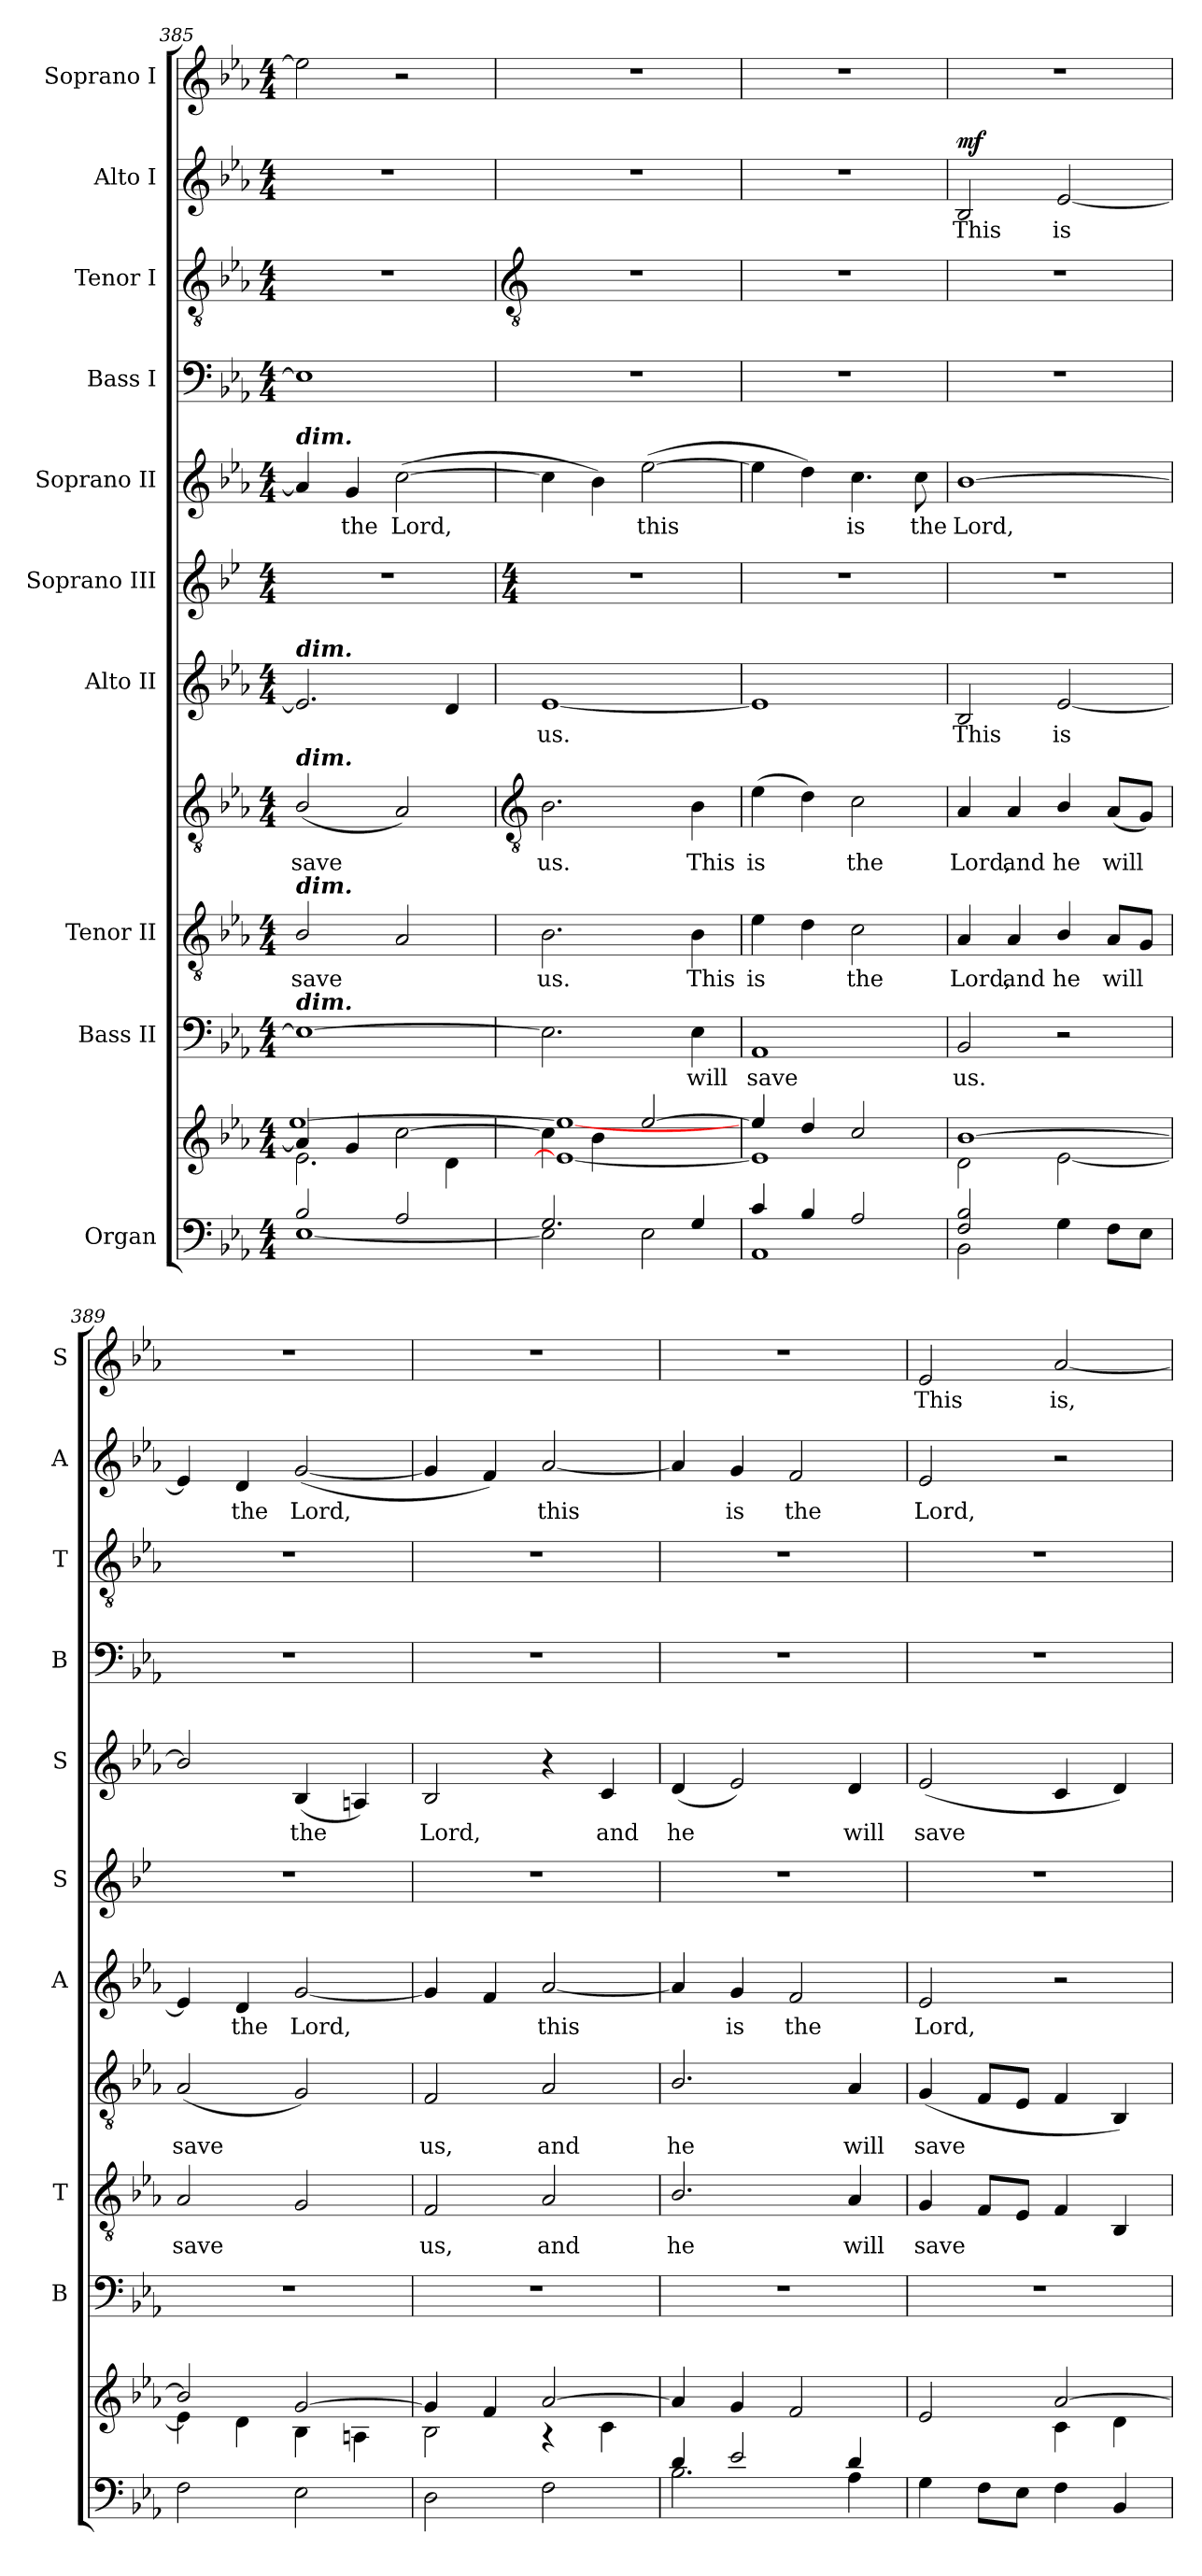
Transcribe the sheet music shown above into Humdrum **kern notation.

**kern	**kern	**kern	**text	**kern	**text	**kern	**text	**kern	**text	**kern	**kern	**text	**kern	**kern	**kern	**text	**dynam	**kern	**text
*part10	*part10	*part9	*part9	*part8	*part8	*part8	*part8	*part7	*part7	*part6	*part5	*part5	*part4	*part3	*part2	*part2	*part2	*part1	*part1
*staff12	*staff11	*staff10	*staff10	*staff9	*staff9	*staff8	*staff8	*staff7	*staff7	*staff6	*staff5	*staff5	*staff4	*staff3	*staff2	*staff2	*staff2	*staff1	*staff1
*I"Organ	*	*I"Bass II	*	*I"Tenor II	*	*	*	*I"Alto II	*	*I"Soprano III	*I"Soprano II	*	*I"Bass I	*I"Tenor I	*I"Alto I	*	*	*I"Soprano I	*
*	*	*I'B	*	*I'T	*	*	*	*I'A	*	*I'S	*I'S	*	*I'B	*I'T	*I'A	*	*	*I'S	*
*clefF4	*clefG2	*clefF4	*	*clefGv2	*	*clefGv2	*	*clefG2	*	*clefG2	*clefG2	*	*clefF4	*clefGv2	*clefG2	*	*	*clefG2	*
*k[b-e-a-]	*k[b-e-a-]	*k[b-e-a-]	*	*k[b-e-a-]	*	*k[b-e-a-]	*	*k[b-e-a-]	*	*k[b-e-]	*k[b-e-a-]	*	*k[b-e-a-]	*k[b-e-a-]	*k[b-e-a-]	*	*	*k[b-e-a-]	*
*E-:	*E-:	*E-:	*	*E-:	*	*E-:	*	*E-:	*	*B-:	*E-:	*	*E-:	*E-:	*E-:	*	*	*E-:	*
*M4/4	*M4/4	*M4/4	*	*M4/4	*	*M4/4	*	*M4/4	*	*M4/4	*M4/4	*	*M4/4	*M4/4	*M4/4	*	*	*M4/4	*
=385	=385	=385	=385	=385	=385	=385	=385	=385	=385	=385	=385	=385	=385	=385	=385	=385	=385	=385	=385
*^	*^	*	*	*	*	*	*	*	*	*	*	*	*	*	*	*	*	*	*
*	*	*	*^	*	*	*	*	*	*	*	*	*	*	*	*	*	*	*	*	*	*
!	!	!	!	!	!	!	!	!	!	!	!	!	!	!LO:TX:a:Bi:t=dim.	!	!	!	!	!	!	!	!
!	!	!	!	!	!	!	!	!	!	!	!LO:TX:a:Bi:t=dim.	!	!	!	!	!	!	!	!	!	!	!
!	!	!	!	!	!	!	!	!	!LO:TX:a:Bi:t=dim.	!	!	!	!	!	!	!	!	!	!	!	!	!
!	!	!	!	!	!	!	!LO:TX:a:Bi:t=dim.	!	!	!	!	!	!	!	!	!	!	!	!	!	!	!
!	!	!	!	!	!LO:TX:a:Bi:t=dim.	!	!	!	!	!	!	!	!	!	!	!	!	!	!	!	!	!
!	!	!	!	!	!	!	!	!LO:LY:b	!	!LO:LY:b	!	!	!	!	!	!	!	!	!	!	!	!
2B-/	[1E-\	4a-]	2.e-\	[1ee-	1E-_	.	2B-/	save	(>2B-/	save	2.e-]	.	1r	4a-]	.	1E-]	1r	1r	.	.	2ee-]	.
!	!	!	!	!	!	!	!	!	!	!	!	!	!	!	!LO:LY:b	!	!	!	!	!	!	!
.	.	4g	.	.	.	.	.	.	.	.	.	.	.	4g	the	.	.	.	.	.	.	.
!	!	!	!	!	!	!	!	!	!	!	!	!	!	!	!LO:LY:b	!	!	!	!	!	!	!
2A-/	.	[2cc\	.	.	.	.	2A-	.	2A-)	.	.	.	.	(>[2cc	Lord,	.	.	.	.	.	2r	.
.	.	.	4d\	.	.	.	.	.	.	.	4d	.	.	.	.	.	.	.	.	.	.	.
*	*	*v	*v	*v	*	*	*	*	*	*	*	*	*	*	*	*	*	*	*	*	*	*
!!LO:LB:g=z
=386	=386	=386	=386	=386	=386	=386	=386	=386	=386	=386	=386	=386	=386	=386	=386	=386	=386	=386	=386	=386
*	*	*	*	*	*	*	*clefGv2	*	*	*	*	*	*	*	*clefGv2	*	*	*	*	*
*	*	*	*	*	*	*	*	*	*	*	*M4/4	*	*	*	*	*	*	*	*	*
*	*	*^	*	*	*	*	*	*	*	*	*	*	*	*	*	*	*	*	*	*
!	!	!	!	!	!	!	!LO:LY:b	!	!LO:LY:b	!	!LO:LY:b	!	!	!	!	!	!	!	!	!	!
2.G/	2E-\]	4cc\]	1e-\_ 1ee-\_	2.E-]	.	2.B-	us.	2.B-	us.	[1e-	us.	1r	4cc]	.	1r	1r	1r	.	.	1r	.
.	.	4b-\	.	.	.	.	.	.	.	.	.	.	4b-)	.	.	.	.	.	.	.	.
!	!	!	!	!	!	!	!	!	!	!	!	!	!	!LO:LY:b	!	!	!	!	!	!	!
.	2E-\	[2ee-/	.	.	.	.	.	.	.	.	.	.	(>[2ee-	this	.	.	.	.	.	.	.
!	!	!	!	!	!LO:LY:b	!	!LO:LY:b	!	!LO:LY:b	!	!	!	!	!	!	!	!	!	!	!	!
4G/	.	.	.	4E-	will	4B-	This	4B-	This	.	.	.	.	.	.	.	.	.	.	.	.
=387	=387	=387	=387	=387	=387	=387	=387	=387	=387	=387	=387	=387	=387	=387	=387	=387	=387	=387	=387	=387	=387
!	!	!	!	!	!LO:LY:b	!	!LO:LY:b	!	!LO:LY:b	!	!	!	!	!	!	!	!	!	!	!	!
4c/	1AA-\	4ee-/]	1e-\]	1AA-	save	4e-	is	(>4e-	is	1e-]	.	1r	4ee-]	.	1r	1r	1r	.	.	1r	.
4B-/	.	4dd/	.	.	.	4d	.	4d)	.	.	.	.	4dd)	.	.	.	.	.	.	.	.
!	!	!	!	!	!	!	!LO:LY:b	!	!LO:LY:b	!	!	!	!	!LO:LY:b	!	!	!	!	!	!	!
2A-/	.	2cc/	.	.	.	2c	the	2c	the	.	.	.	4.cc	is	.	.	.	.	.	.	.
!	!	!	!	!	!	!	!	!	!	!	!	!	!	!LO:LY:b	!	!	!	!	!	!	!
.	.	.	.	.	.	.	.	.	.	.	.	.	8cc	the	.	.	.	.	.	.	.
=388	=388	=388	=388	=388	=388	=388	=388	=388	=388	=388	=388	=388	=388	=388	=388	=388	=388	=388	=388	=388	=388
!	!	!	!	!	!LO:LY:b	!	!LO:LY:b	!	!LO:LY:b	!	!LO:LY:b	!	!	!LO:LY:b	!	!	!	!LO:LY:b	!LO:DY:b	!	!
2F/ 2B-/	2BB-\	[1b-/	2d\	2BB-	us.	4A-	Lord,	4A-	Lord,	2B-	This	1r	[1b-	Lord,	1r	1r	2B-	This	mf	1r	.
!	!	!	!	!	!	!	!LO:LY:b	!	!LO:LY:b	!	!	!	!	!	!	!	!	!	!	!	!
.	.	.	.	.	.	4A-	and	4A-	and	.	.	.	.	.	.	.	.	.	.	.	.
!	!	!	!	!	!	!	!LO:LY:b	!	!LO:LY:b	!	!LO:LY:b	!	!	!	!	!	!	!LO:LY:b	!	!	!
4G\	2ryy	.	[2e-\	2r	.	4B-/	he	4B-/	he	[2e-	is	.	.	.	.	.	[2e-	is	.	.	.
!	!	!	!	!	!	!	!LO:LY:b	!	!LO:LY:b	!	!	!	!	!	!	!	!	!	!	!	!
8F\L	.	.	.	.	.	8A-L	will	(<8A-L	will	.	.	.	.	.	.	.	.	.	.	.	.
8E-\J	.	.	.	.	.	8GJ	.	8GJ)	.	.	.	.	.	.	.	.	.	.	.	.	.
=389	=389	=389	=389	=389	=389	=389	=389	=389	=389	=389	=389	=389	=389	=389	=389	=389	=389	=389	=389	=389	=389
!	!	!	!	!	!	!	!LO:LY:b	!	!LO:LY:b	!	!	!	!	!	!	!	!	!	!	!	!
2F\	2ryy	2b-/]	4e-\]	1r	.	2A-	save	(<2A-	save	4e-]	.	1r	2b-/]	.	1r	1r	4e-]	.	.	1r	.
!	!	!	!	!	!	!	!	!	!	!	!LO:LY:b	!	!	!	!	!	!	!LO:LY:b	!	!	!
.	.	.	4d\	.	.	.	.	.	.	4d	the	.	.	.	.	.	4d	the	.	.	.
!	!	!	!	!	!	!	!	!	!	!	!LO:LY:b	!	!	!LO:LY:b	!	!	!	!LO:LY:b	!	!	!
2E-\	2ryy	[2g/	4B-\	.	.	2G	.	2G)	.	[2g	Lord,	.	(<4B-	the	.	.	(<[2g	Lord,	.	.	.
.	.	.	4An\	.	.	.	.	.	.	.	.	.	4An)	.	.	.	.	.	.	.	.
=390	=390	=390	=390	=390	=390	=390	=390	=390	=390	=390	=390	=390	=390	=390	=390	=390	=390	=390	=390	=390	=390
!	!	!	!	!	!	!	!LO:LY:b	!	!LO:LY:b	!	!	!	!	!LO:LY:b	!	!	!	!	!	!	!
2D\	2ryy	4g/]	2B-\	1r	.	2F	us,	2F	us,	4g]	.	1r	2B-	Lord,	1r	1r	4g]	.	.	1r	.
.	.	4f/	.	.	.	.	.	.	.	4f	.	.	.	.	.	.	4f)	.	.	.	.
!	!	!	!	!	!	!	!LO:LY:b	!	!LO:LY:b	!	!LO:LY:b	!	!	!	!	!	!	!LO:LY:b	!	!	!
2F\	2ryy	[2a-/	4r	.	.	2A-	and	2A-	and	[2a-	this	.	4r	.	.	.	[2a-	this	.	.	.
!	!	!	!	!	!	!	!	!	!	!	!	!	!	!LO:LY:b	!	!	!	!	!	!	!
.	.	.	4c\	.	.	.	.	.	.	.	.	.	4c	and	.	.	.	.	.	.	.
=391	=391	=391	=391	=391	=391	=391	=391	=391	=391	=391	=391	=391	=391	=391	=391	=391	=391	=391	=391	=391	=391
!	!	!	!	!	!	!	!LO:LY:b	!	!LO:LY:b	!	!	!	!	!LO:LY:b	!	!	!	!	!	!	!
4d/	2.B-\	4a-/]	2ryy	1r	.	2.B-/	he	2.B-/	he	4a-]	.	1r	(<4d	he	1r	1r	4a-]	.	.	1r	.
!	!	!	!	!	!	!	!	!	!	!	!LO:LY:b	!	!	!	!	!	!	!LO:LY:b	!	!	!
2e-/	.	4g/	.	.	.	.	.	.	.	4g	is	.	2e-)	.	.	.	4g	is	.	.	.
!	!	!	!	!	!	!	!	!	!	!	!LO:LY:b	!	!	!	!	!	!	!LO:LY:b	!	!	!
.	.	2f/	2ryy	.	.	.	.	.	.	2f	the	.	.	.	.	.	2f	the	.	.	.
!	!	!	!	!	!	!	!LO:LY:b	!	!LO:LY:b	!	!	!	!	!LO:LY:b	!	!	!	!	!	!	!
4d/	4A-\	.	.	.	.	4A-	will	4A-	will	.	.	.	4d	will	.	.	.	.	.	.	.
=392	=392	=392	=392	=392	=392	=392	=392	=392	=392	=392	=392	=392	=392	=392	=392	=392	=392	=392	=392	=392	=392
!	!	!	!	!	!	!	!LO:LY:b	!	!LO:LY:b	!	!LO:LY:b	!	!	!LO:LY:b	!	!	!	!LO:LY:b	!	!	!LO:LY:b
4G\	2ryy	2e-/	2ryy	1r	.	4G	save	(<4G	save	2e-	Lord,	1r	(<2e-	save	1r	1r	2e-	Lord,	.	2e-	This
8F\L	.	.	.	.	.	8FL	.	8FL	.	.	.	.	.	.	.	.	.	.	.	.	.
8E-\J	.	.	.	.	.	8E-J	.	8E-J	.	.	.	.	.	.	.	.	.	.	.	.	.
!	!	!	!	!	!	!	!	!	!	!	!	!	!	!	!	!	!	!	!	!	!LO:LY:b
4F\	2ryy	[2a-/	4c\	.	.	4F	.	4F	.	2r	.	.	4c	.	.	.	2r	.	.	[2a-	is,
4BB-/	.	.	4d\	.	.	4BB-	.	4BB-)	.	.	.	.	4d)	.	.	.	.	.	.	.	.
*v	*v	*	*	*	*	*	*	*	*	*	*	*	*	*	*	*	*	*	*	*	*
*	*v	*v	*	*	*	*	*	*	*	*	*	*	*	*	*	*	*	*	*	*
=	=	=	=	=	=	=	=	=	=	=	=	=	=	=	=	=	=	=	=
*-	*-	*-	*-	*-	*-	*-	*-	*-	*-	*-	*-	*-	*-	*-	*-	*-	*-	*-	*-
